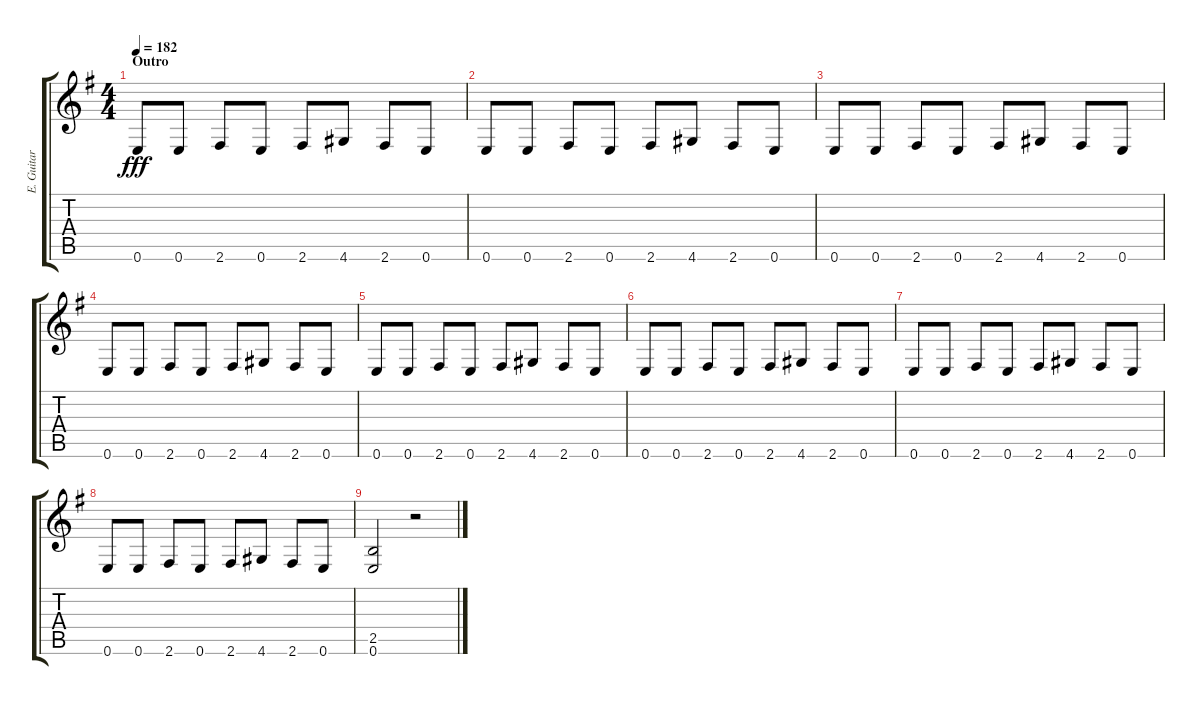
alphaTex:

\track ("E. Guitar II" "E. Guitar ") {instrument overdrivenguitar}
\staff {score tabs}
\tuning (E4 B3 G3 D3 A2 E2) {hide}
\ts (4 4)
\section ("" "Outro")
\tempo 182
\clef g2
\ks g
0.6.8{dy fff} 0.6.8 2.6.8 0.6.8 2.6.8 4.6.8 2.6.8 0.6.8 |
0.6.8 0.6.8 2.6.8 0.6.8 2.6.8 4.6.8 2.6.8 0.6.8 |
0.6.8 0.6.8 2.6.8 0.6.8 2.6.8 4.6.8 2.6.8 0.6.8 |
0.6.8 0.6.8 2.6.8 0.6.8 2.6.8 4.6.8 2.6.8 0.6.8 |
0.6.8 0.6.8 2.6.8 0.6.8 2.6.8 4.6.8 2.6.8 0.6.8 |
0.6.8 0.6.8 2.6.8 0.6.8 2.6.8 4.6.8 2.6.8 0.6.8 |
0.6.8 0.6.8 2.6.8 0.6.8 2.6.8 4.6.8 2.6.8 0.6.8 |
0.6.8 0.6.8 2.6.8 0.6.8 2.6.8 4.6.8 2.6.8 0.6.8 |
(2.5 0.6).2 r.2
